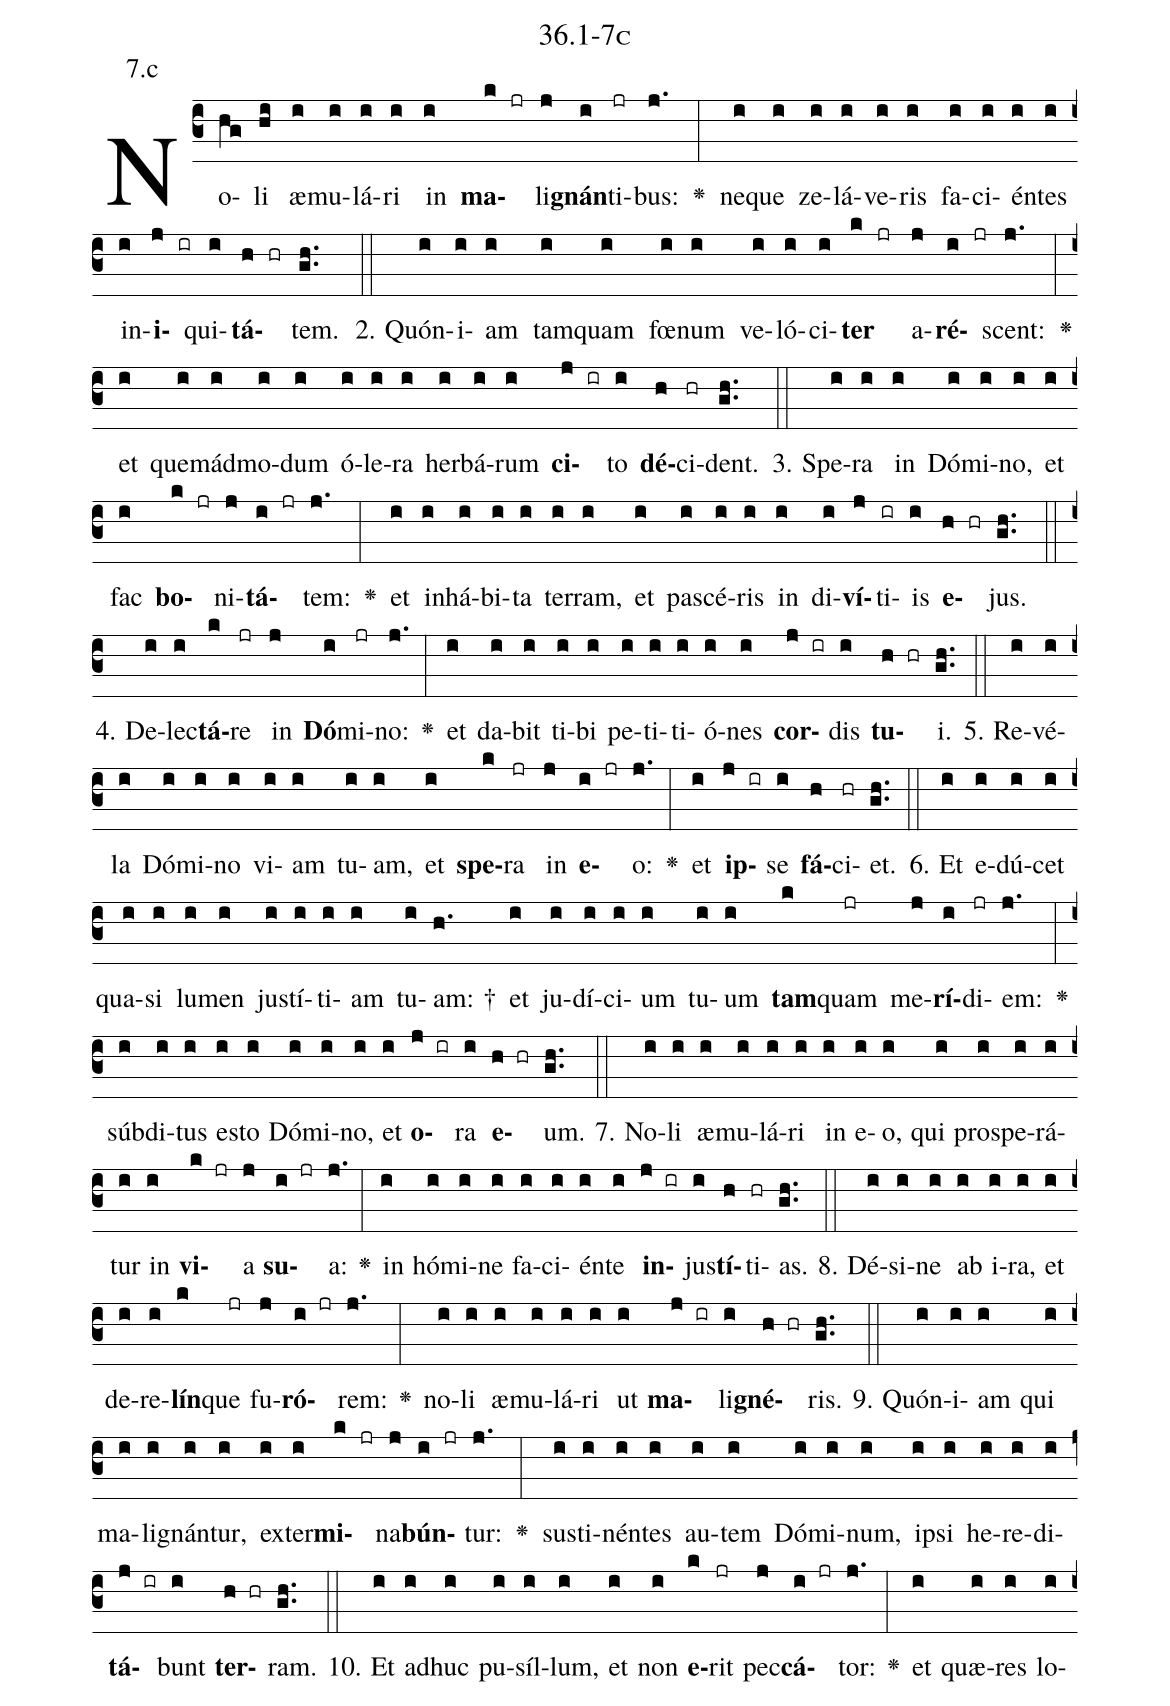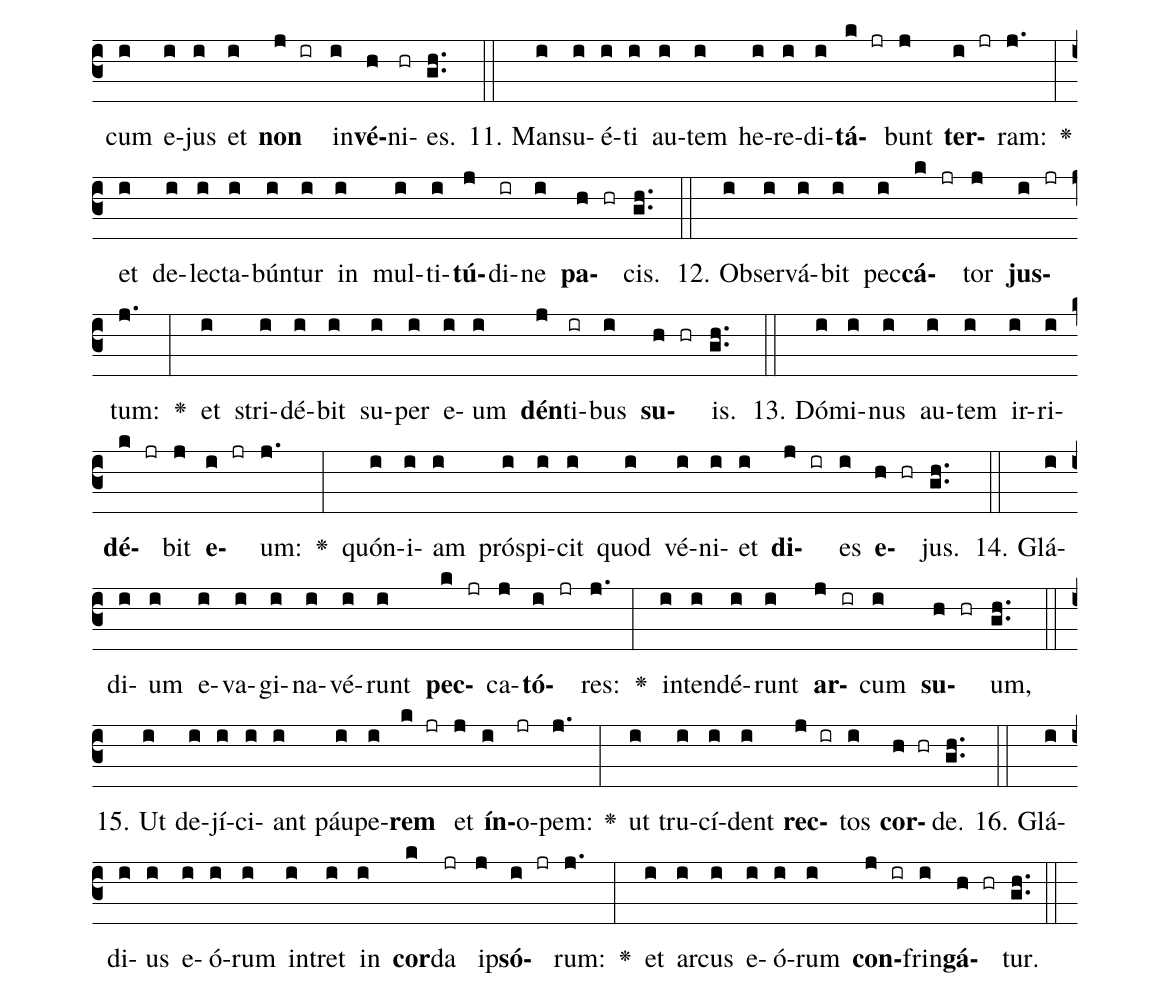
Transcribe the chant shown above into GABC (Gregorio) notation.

name: 36.1-7c;
annotation: 7.c;
%%
(c3)No(hg)li(hi) æ(i)mu(i)lá(i)ri(i) in(i) <b>ma</b>(k jr)li(j)<b>gnán</b>(i)ti(jr)bus:(j.) <v>\greheightstar</v>(:) ne(i)que(i) ze(i)lá(i)ve(i)ris(i) fa(i)ci(i)én(i)tes(i) in(i)<b>i</b>(j ir)qui(i)<b>tá</b>(h hr)tem.(gh..) (::)
2. Quón(i)i(i)am(i) tam(i)quam(i) fœ(i)num(i) ve(i)ló(i)ci(i)<b>ter</b>(k jr) a(j)<b>ré</b>(i jr)scent:(j.) <v>\greheightstar</v>(:) et(i) quem(i)ád(i)mo(i)dum(i) ó(i)le(i)ra(i) her(i)bá(i)rum(i) <b>ci</b>(j ir)to(i) <b>dé</b>(h)ci(hr)dent.(gh..) (::)
3. Spe(i)ra(i) in(i) Dó(i)mi(i)no,(i) et(i) fac(i) <b>bo</b>(k jr)ni(j)<b>tá</b>(i jr)tem:(j.) <v>\greheightstar</v>(:) et(i) in(i)há(i)bi(i)ta(i) ter(i)ram,(i) et(i) pa(i)scé(i)ris(i) in(i) di(i)<b>ví</b>(j)ti(ir)is(i) <b>e</b>(h hr)jus.(gh..) (::)
4. De(i)lec(i)<b>tá</b>(k)re(jr) in(j) <b>Dó</b>(i)mi(jr)no:(j.) <v>\greheightstar</v>(:) et(i) da(i)bit(i) ti(i)bi(i) pe(i)ti(i)ti(i)ó(i)nes(i) <b>cor</b>(j ir)dis(i) <b>tu</b>(h hr)i.(gh..) (::)
5. Re(i)vé(i)la(i) Dó(i)mi(i)no(i) vi(i)am(i) tu(i)am,(i) et(i) <b>spe</b>(k)ra(jr) in(j) <b>e</b>(i jr)o:(j.) <v>\greheightstar</v>(:) et(i) <b>ip</b>(j ir)se(i) <b>fá</b>(h)ci(hr)et.(gh..) (::)
6. Et(i) e(i)dú(i)cet(i) qua(i)si(i) lu(i)men(i) jus(i)tí(i)ti(i)am(i) tu(i)am: †(h.) et(i) ju(i)dí(i)ci(i)um(i) tu(i)um(i) <b>tam</b>(k)quam(jr) me(j)<b>rí</b>(i)di(jr)em:(j.) <v>\greheightstar</v>(:) súb(i)di(i)tus(i) es(i)to(i) Dó(i)mi(i)no,(i) et(i) <b>o</b>(j ir)ra(i) <b>e</b>(h hr)um.(gh..) (::)
7. No(i)li(i) æ(i)mu(i)lá(i)ri(i) in(i) e(i)o,(i) qui(i) pro(i)spe(i)rá(i)tur(i) in(i) <b>vi</b>(k jr)a(j) <b>su</b>(i jr)a:(j.) <v>\greheightstar</v>(:) in(i) hó(i)mi(i)ne(i) fa(i)ci(i)én(i)te(i) <b>in</b>(j ir)jus(i)<b>tí</b>(h)ti(hr)as.(gh..) (::)
8. Dé(i)si(i)ne(i) ab(i) i(i)ra,(i) et(i) de(i)re(i)<b>lín</b>(k)que(jr) fu(j)<b>ró</b>(i jr)rem:(j.) <v>\greheightstar</v>(:) no(i)li(i) æ(i)mu(i)lá(i)ri(i) ut(i) <b>ma</b>(j ir)li(i)<b>gné</b>(h hr)ris.(gh..) (::)
9. Quón(i)i(i)am(i) qui(i) ma(i)li(i)gnán(i)tur,(i) ex(i)ter(i)<b>mi</b>(k jr)na(j)<b>bún</b>(i jr)tur:(j.) <v>\greheightstar</v>(:) sus(i)ti(i)nén(i)tes(i) au(i)tem(i) Dó(i)mi(i)num,(i) ip(i)si(i) he(i)re(i)di(i)<b>tá</b>(j ir)bunt(i) <b>ter</b>(h hr)ram.(gh..) (::)
10. Et(i) ad(i)huc(i) pu(i)síl(i)lum,(i) et(i) non(i) <b>e</b>(k)rit(jr) pec(j)<b>cá</b>(i jr)tor:(j.) <v>\greheightstar</v>(:) et(i) quæ(i)res(i) lo(i)cum(i) e(i)jus(i) et(i) <b>non</b>(j ir) in(i)<b>vé</b>(h)ni(hr)es.(gh..) (::)
11. Man(i)su(i)é(i)ti(i) au(i)tem(i) he(i)re(i)di(i)<b>tá</b>(k jr)bunt(j) <b>ter</b>(i jr)ram:(j.) <v>\greheightstar</v>(:) et(i) de(i)lec(i)ta(i)bún(i)tur(i) in(i) mul(i)ti(i)<b>tú</b>(j)di(ir)ne(i) <b>pa</b>(h hr)cis.(gh..) (::)
12. Ob(i)ser(i)vá(i)bit(i) pec(i)<b>cá</b>(k jr)tor(j) <b>jus</b>(i jr)tum:(j.) <v>\greheightstar</v>(:) et(i) stri(i)dé(i)bit(i) su(i)per(i) e(i)um(i) <b>dén</b>(j)ti(ir)bus(i) <b>su</b>(h hr)is.(gh..) (::)
13. Dó(i)mi(i)nus(i) au(i)tem(i) ir(i)ri(i)<b>dé</b>(k jr)bit(j) <b>e</b>(i jr)um:(j.) <v>\greheightstar</v>(:) quón(i)i(i)am(i) pró(i)spi(i)cit(i) quod(i) vé(i)ni(i)et(i) <b>di</b>(j ir)es(i) <b>e</b>(h hr)jus.(gh..) (::)
14. Glá(i)di(i)um(i) e(i)va(i)gi(i)na(i)vé(i)runt(i) <b>pec</b>(k jr)ca(j)<b>tó</b>(i jr)res:(j.) <v>\greheightstar</v>(:) in(i)ten(i)dé(i)runt(i) <b>ar</b>(j ir)cum(i) <b>su</b>(h hr)um,(gh..) (::)
15. Ut(i) de(i)jí(i)ci(i)ant(i) páu(i)pe(i)<b>rem</b>(k jr) et(j) <b>ín</b>(i)o(jr)pem:(j.) <v>\greheightstar</v>(:) ut(i) tru(i)cí(i)dent(i) <b>rec</b>(j ir)tos(i) <b>cor</b>(h hr)de.(gh..) (::)
16. Glá(i)di(i)us(i) e(i)ó(i)rum(i) in(i)tret(i) in(i) <b>cor</b>(k)da(jr) ip(j)<b>só</b>(i jr)rum:(j.) <v>\greheightstar</v>(:) et(i) ar(i)cus(i) e(i)ó(i)rum(i) <b>con</b>(j ir)frin(i)<b>gá</b>(h hr)tur.(gh..) (::)
